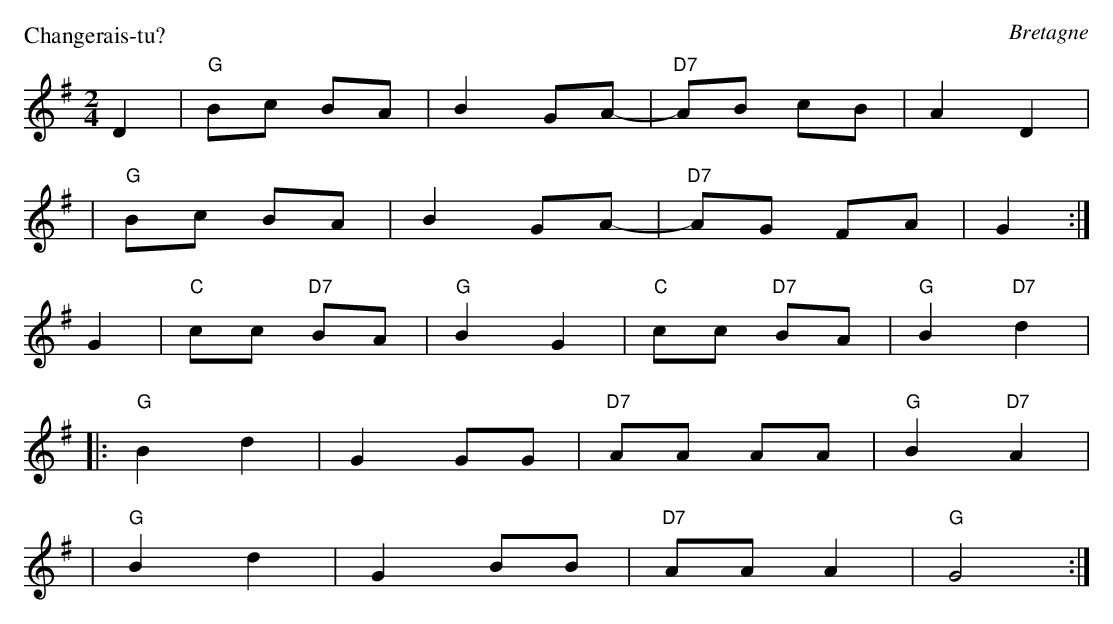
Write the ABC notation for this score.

X:1
P: Changerais-tu?
O: Bretagne
M: 2/4
L: 1/8
K: G
D2 | "G"Bc BA | B2 GA-| "D7"AB cB | A2 D2 |
   | "G"Bc BA | B2 GA-| "D7"AG FA | G2 :|
G2 | "C"cc "D7"BA | "G"B2 G2 | "C"cc "D7"BA | "G"B2 "D7"kd2 |
|: "G"B2 d2 | G2 GG | "D7"AA AA | "G"B2 "D7"A2 |
|  "G"B2 d2 | G2 BB | "D7"AA A2 | "G"G4 :|
